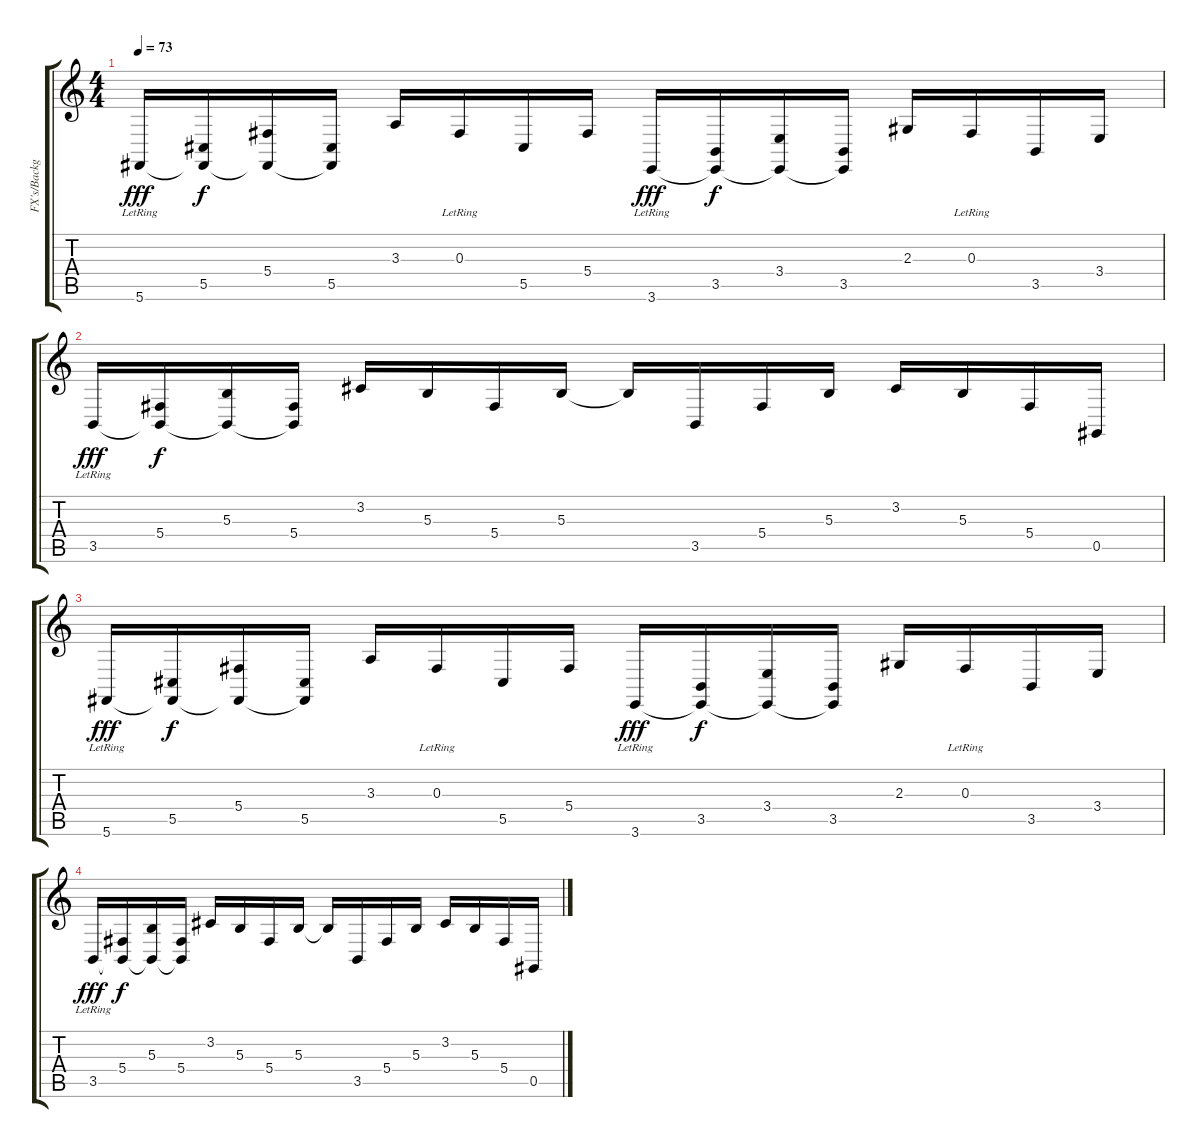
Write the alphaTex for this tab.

\track ("FX's/Background Guitar" "FX's/Backg") {instrument fx4atmosphere}
\staff {score tabs}
\tuning (Eb4 Bb3 Gb3 Db3 Ab2 Db2) {hide}
\ts (4 4)
\tempo 73
\clef g2
\ks c
5.6{lr}.16{dy fff instrument fx4atmosphere} (5.5 5.6{t}).16{dy f} (5.4 5.6{t}).16 (5.5 5.6{t}).16 3.3.16 0.3{lr}.16 5.5.16 5.4.16 3.6{lr}.16{dy fff} (3.5 3.6{t}).16{dy f} (3.4 3.6{t}).16 (3.5 3.6{t}).16 2.3.16 0.3{lr}.16 3.5.16 3.4.16 |
3.5{lr}.16{dy fff} (5.4 3.5{t}).16{dy f} (5.3 3.5{t}).16 (5.4 3.5{t}).16 3.2.16 5.3.16 5.4.16 5.3.16 5.3{t}.16 3.5.16 5.4.16 5.3.16 3.2.16 5.3.16 5.4.16 0.5.16 |
5.6{lr}.16{dy fff} (5.5 5.6{t}).16{dy f} (5.4 5.6{t}).16 (5.5 5.6{t}).16 3.3.16 0.3{lr}.16 5.5.16 5.4.16 3.6{lr}.16{dy fff} (3.5 3.6{t}).16{dy f} (3.4 3.6{t}).16 (3.5 3.6{t}).16 2.3.16 0.3{lr}.16 3.5.16 3.4.16 |
3.5{lr}.16{dy fff} (5.4 3.5{t}).16{dy f} (5.3 3.5{t}).16 (5.4 3.5{t}).16 3.2.16 5.3.16 5.4.16 5.3.16 5.3{t}.16 3.5.16 5.4.16 5.3.16 3.2.16 5.3.16 5.4.16 0.5.16
